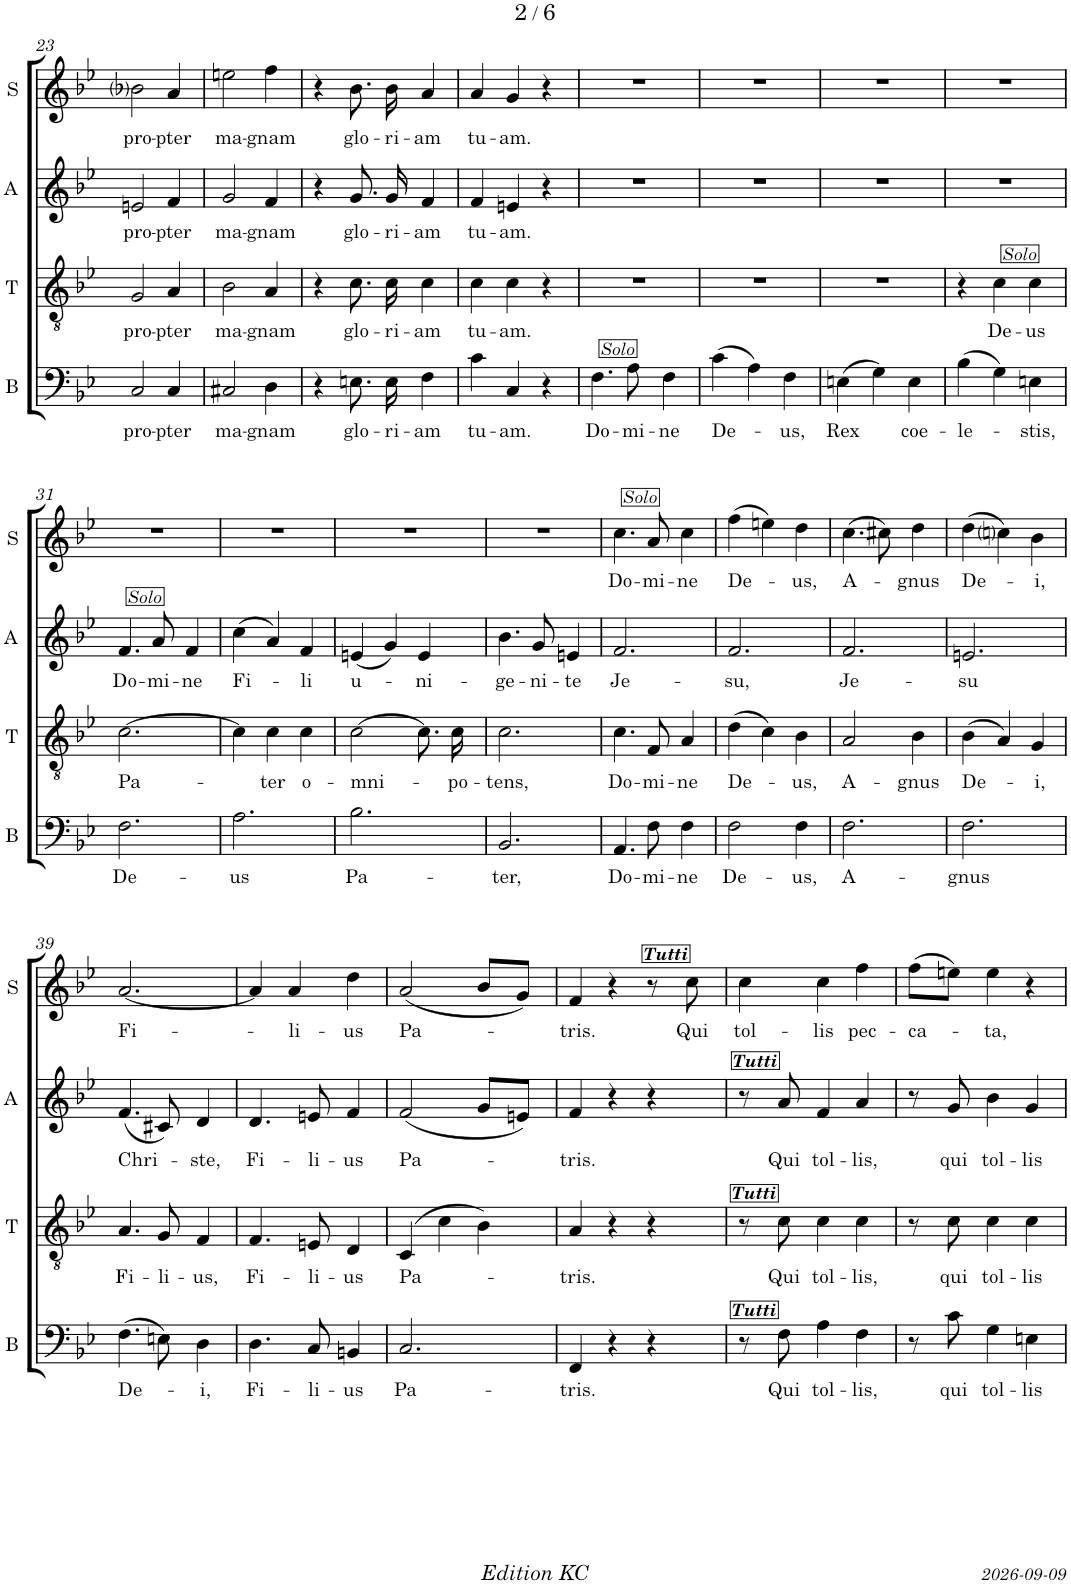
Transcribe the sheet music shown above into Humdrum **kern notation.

**kern	**text	**kern	**text	**kern	**text	**kern	**text
*part4	*part4	*part3	*part3	*part2	*part2	*part1	*part1
*staff4	*staff4	*staff3	*staff3	*staff2	*staff2	*staff1	*staff1
*I"B	*	*I"T	*	*I"A	*	*I"S	*
*I'B	*	*I'T	*	*I'A	*	*I'S	*
!!LO:PB:g=z
*clefF4	*	*clefGv2	*	*clefG2	*	*clefG2	*
*k[b-e-]	*	*k[b-e-]	*	*k[b-e-]	*	*k[b-e-]	*
*M3/4	*	*M3/4	*	*M3/4	*	*M3/4	*
=23	=23	=23	=23	=23	=23	=23	=23
!	!LO:LY:b	!	!LO:LY:b	!	!LO:LY:b	!	!LO:LY:b
2C/	pro-	2G/	pro-	2en/	pro-	2b-i\	pro-
!	!LO:LY:b	!	!LO:LY:b	!	!LO:LY:b	!	!LO:LY:b
4C/	-pter	4A/	-pter	4f/	-pter	4a/	-pter
=24	=24	=24	=24	=24	=24	=24	=24
!	!LO:LY:b	!	!LO:LY:b	!	!LO:LY:b	!	!LO:LY:b
2C#X/	ma-	2B-\	ma-	2g/	ma-	2een\	ma-
!	!LO:LY:b	!	!LO:LY:b	!	!LO:LY:b	!	!LO:LY:b
4D\	-gnam	4A/	-gnam	4f/	-gnam	4ff\	-gnam
=25	=25	=25	=25	=25	=25	=25	=25
4r	.	4r	.	4r	.	4r	.
!	!LO:LY:b	!	!LO:LY:b	!	!LO:LY:b	!	!LO:LY:b
8.En\L	glo-	8.c\L	glo-	8.g/	glo-	8.b-\	glo-
!	!LO:LY:b	!	!LO:LY:b	!	!LO:LY:b	!	!LO:LY:b
16E\Jk	-ri-	16c\Jk	-ri-	16g/	-ri-	16b-\	-ri-
!	!LO:LY:b	!	!LO:LY:b	!	!LO:LY:b	!	!LO:LY:b
4F\	-am	4c\	-am	4f/	-am	4a/	-am
=26	=26	=26	=26	=26	=26	=26	=26
!	!LO:LY:b	!	!LO:LY:b	!	!LO:LY:b	!	!LO:LY:b
4c\	tu-	4c\	tu-	4f/	tu-	4a/	tu-
!	!LO:LY:b	!	!LO:LY:b	!	!LO:LY:b	!	!LO:LY:b
4C/	-am.	4c\	-am.	4en/	-am.	4g/	-am.
4r	.	4r	.	4r	.	4r	.
=27	=27	=27	=27	=27	=27	=27	=27
!LO:TX:a:i:t=Solo	!	!	!	!	!	!	!
!	!LO:LY:b	!	!	!	!	!	!
4.F\	Do-	2.r	.	2.r	.	2.r	.
!	!LO:LY:b	!	!	!	!	!	!
8A\	-mi-	.	.	.	.	.	.
!	!LO:LY:b	!	!	!	!	!	!
4F\	-ne	.	.	.	.	.	.
=28	=28	=28	=28	=28	=28	=28	=28
!	!LO:LY:b	!	!	!	!	!	!
(4c\	De-	2.r	.	2.r	.	2.r	.
4A\)	.	.	.	.	.	.	.
!	!LO:LY:b	!	!	!	!	!	!
4F\	-us,	.	.	.	.	.	.
=29	=29	=29	=29	=29	=29	=29	=29
!	!LO:LY:b	!	!	!	!	!	!
(4En\	Rex	2.r	.	2.r	.	2.r	.
4G\)	.	.	.	.	.	.	.
!	!LO:LY:b	!	!	!	!	!	!
4E\	coe-	.	.	.	.	.	.
=30	=30	=30	=30	=30	=30	=30	=30
!	!LO:LY:b	!	!	!	!	!	!
(4B-\	-le-	4r	.	2.r	.	2.r	.
!	!	!LO:TX:a:i:t=Solo	!	!	!	!	!
!	!	!	!LO:LY:b	!	!	!	!
4G\)	.	4c\	De-	.	.	.	.
!	!LO:LY:b	!	!LO:LY:b	!	!	!	!
4En\	-stis,	4c\	-us	.	.	.	.
!!LO:LB:g=z
=31	=31	=31	=31	=31	=31	=31	=31
!	!	!	!	!LO:TX:a:i:t=Solo	!	!	!
!	!LO:LY:b	!	!LO:LY:b	!	!LO:LY:b	!	!
2.F\	De-	[2.c\	Pa-	4.f/	Do-	2.r	.
!	!	!	!	!	!LO:LY:b	!	!
.	.	.	.	8a/	-mi-	.	.
!	!	!	!	!	!LO:LY:b	!	!
.	.	.	.	4f/	-ne	.	.
=32	=32	=32	=32	=32	=32	=32	=32
!	!LO:LY:b	!	!	!	!LO:LY:b	!	!
2.A\	-us	4c\]	.	(4cc\	Fi-	2.r	.
!	!	!	!LO:LY:b	!	!	!	!
.	.	4c\	-ter	4a/)	.	.	.
!	!	!	!LO:LY:b	!	!LO:LY:b	!	!
.	.	4c\	o-	4f/	-li	.	.
=33	=33	=33	=33	=33	=33	=33	=33
!	!LO:LY:b	!	!LO:LY:b	!	!LO:LY:b	!	!
2.B-\	Pa-	[2c\	-mni-	(4en/	u-	2.r	.
.	.	.	.	4g/)	.	.	.
!	!	!	!	!	!LO:LY:b	!	!
.	.	8.c\L]	.	4e/	-ni-	.	.
!	!	!	!LO:LY:b	!	!	!	!
.	.	16c\Jk	-po-	.	.	.	.
=34	=34	=34	=34	=34	=34	=34	=34
!	!LO:LY:b	!	!LO:LY:b	!	!LO:LY:b	!	!
2.BB-/	-ter,	2.c\	-tens,	4.b-\	-ge-	2.r	.
!	!	!	!	!	!LO:LY:b	!	!
.	.	.	.	8g/	-ni-	.	.
!	!	!	!	!	!LO:LY:b	!	!
.	.	.	.	4en/	-te	.	.
=35	=35	=35	=35	=35	=35	=35	=35
!	!	!	!	!	!	!LO:TX:a:i:t=Solo	!
!	!LO:LY:b	!	!LO:LY:b	!	!LO:LY:b	!	!LO:LY:b
4.AA/	Do-	4.c\	Do-	2.f/	Je-	4.cc\	Do-
!	!LO:LY:b	!	!LO:LY:b	!	!	!	!LO:LY:b
8F\	-mi-	8F/	-mi-	.	.	8a/	-mi-
!	!LO:LY:b	!	!LO:LY:b	!	!	!	!LO:LY:b
4F\	-ne	4A/	-ne	.	.	4cc\	-ne
=36	=36	=36	=36	=36	=36	=36	=36
!	!LO:LY:b	!	!LO:LY:b	!	!LO:LY:b	!	!LO:LY:b
2F\	De-	(4d\	De-	2.f/	-su,	(4ff\	De-
.	.	4c\)	.	.	.	4een\)	.
!	!LO:LY:b	!	!LO:LY:b	!	!	!	!LO:LY:b
4F\	-us,	4B-\	-us,	.	.	4dd\	-us,
=37	=37	=37	=37	=37	=37	=37	=37
!	!LO:LY:b	!	!LO:LY:b	!	!LO:LY:b	!	!LO:LY:b
2.F\	A-	2A/	A-	2.f/	Je-	(4.cc\	A-
.	.	.	.	.	.	8cc#X\)	.
!	!	!	!LO:LY:b	!	!	!	!LO:LY:b
.	.	4B-\	-gnus	.	.	4dd\	-gnus
=38	=38	=38	=38	=38	=38	=38	=38
!	!LO:LY:b	!	!LO:LY:b	!	!LO:LY:b	!	!LO:LY:b
2.F\	-gnus	(4B-\	De-	2.en/	-su	(4dd\	De-
.	.	4A/)	.	.	.	4ccni\)	.
!	!	!	!LO:LY:b	!	!	!	!LO:LY:b
.	.	4G/	-i,	.	.	4b-\	-i,
!!LO:LB:g=z
=39	=39	=39	=39	=39	=39	=39	=39
!	!LO:LY:b	!	!LO:LY:b	!	!LO:LY:b	!	!LO:LY:b
(4.F\	De-	4.A/	Fi-	(4.f/	Chri-	[2.a/	Fi-
!	!	!	!LO:LY:b	!	!	!	!
8En\)	.	8G/	-li-	8c#X/)	.	.	.
!	!LO:LY:b	!	!LO:LY:b	!	!LO:LY:b	!	!
4D\	-i,	4F/	-us,	4d/	-ste,	.	.
=40	=40	=40	=40	=40	=40	=40	=40
!	!LO:LY:b	!	!LO:LY:b	!	!LO:LY:b	!	!
4.D\	Fi-	4.F/	Fi-	4.d/	Fi-	4a/]	.
!	!	!	!	!	!	!	!LO:LY:b
.	.	.	.	.	.	4a/	-li-
!	!LO:LY:b	!	!LO:LY:b	!	!LO:LY:b	!	!
8C/	-li-	8En/	-li-	8en/	-li-	.	.
!	!LO:LY:b	!	!LO:LY:b	!	!LO:LY:b	!	!LO:LY:b
4BBn/	-us	4D/	-us	4f/	-us	4dd\	-us
=41	=41	=41	=41	=41	=41	=41	=41
!	!LO:LY:b	!	!LO:LY:b	!	!LO:LY:b	!	!LO:LY:b
2.C/	Pa-	(4C/	Pa-	(2f/	Pa-	(2a/	Pa-
.	.	4c\	.	.	.	.	.
.	.	4B-\)	.	8g/L	.	8b-/L	.
.	.	.	.	8en/J)	.	8g/J)	.
=42	=42	=42	=42	=42	=42	=42	=42
!	!LO:LY:b	!	!LO:LY:b	!	!LO:LY:b	!	!LO:LY:b
4FF/	-tris.	4A/	-tris.	4f/	-tris.	4f/	-tris.
4r	.	4r	.	4r	.	4r	.
4r	.	4r	.	4r	.	8r	.
!	!	!	!	!	!	!LO:TX:a:Bi:t=Tutti	!
!	!	!	!	!	!	!	!LO:LY:b
.	.	.	.	.	.	8cc\	Qui
=43	=43	=43	=43	=43	=43	=43	=43
!	!	!	!	!	!	!	!LO:LY:b
8r	.	8r	.	8r	.	4cc\	tol-
!	!	!	!	!LO:TX:a:Bi:t=Tutti	!	!	!
!	!	!LO:TX:a:Bi:t=Tutti	!	!	!	!	!
!LO:TX:a:Bi:t=Tutti	!	!	!	!	!	!	!
!	!LO:LY:b	!	!LO:LY:b	!	!LO:LY:b	!	!
8F\	Qui	8c\	Qui	8a/	Qui	.	.
!	!LO:LY:b	!	!LO:LY:b	!	!LO:LY:b	!	!LO:LY:b
4A\	tol-	4c\	tol-	4f/	tol-	4cc\	-lis
!	!LO:LY:b	!	!LO:LY:b	!	!LO:LY:b	!	!LO:LY:b
4F\	-lis,	4c\	-lis,	4a/	-lis,	4ff\	pec-
=44	=44	=44	=44	=44	=44	=44	=44
!	!	!	!	!	!	!	!LO:LY:b
8r	.	8r	.	8r	.	(8ff\L	-ca-
!	!LO:LY:b	!	!LO:LY:b	!	!LO:LY:b	!	!
8c\	qui	8c\	qui	8g/	qui	8een\J)	.
!	!LO:LY:b	!	!LO:LY:b	!	!LO:LY:b	!	!LO:LY:b
4G\	tol-	4c\	tol-	4b-\	tol-	4ee\	-ta,
!	!LO:LY:b	!	!LO:LY:b	!	!LO:LY:b	!	!
4En\	-lis	4c\	-lis	4g/	-lis	4r	.
=	=	=	=	=	=	=	=
*-	*-	*-	*-	*-	*-	*-	*-
